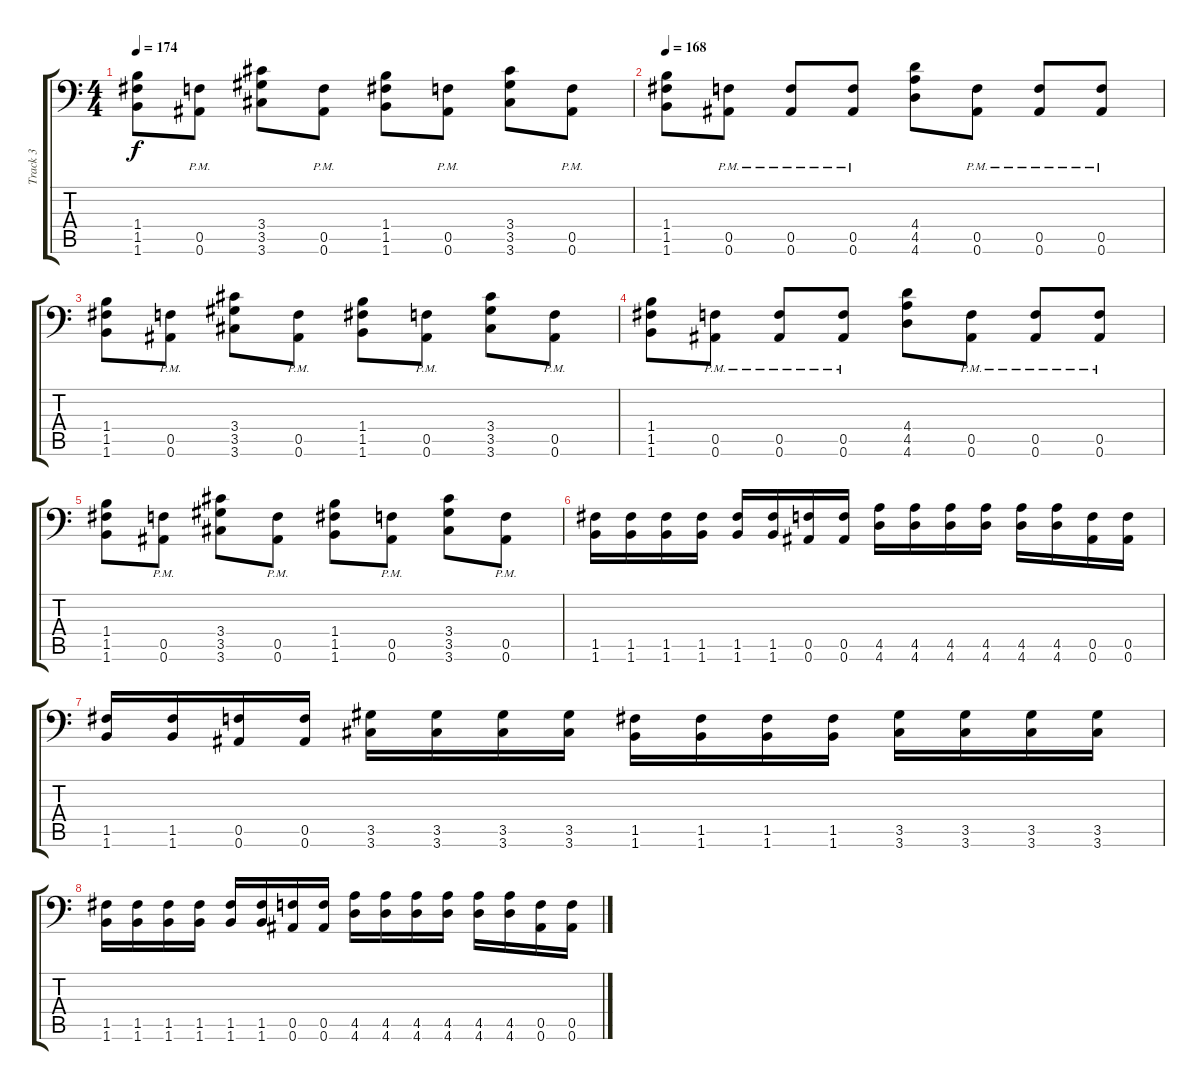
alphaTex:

\track ("Track 3" "Track 3") {instrument overdrivenguitar}
\staff {score tabs}
\tuning (C4 G3 Eb3 Bb2 F2 Bb1) {hide}
\ts (4 4)
\tempo 174
\clef f4
\ks c
(1.4 1.5 1.6).8{dy f} (0.5{pm} 0.6{pm}).8 (3.4 3.5 3.6).8 (0.5{pm} 0.6{pm}).8 (1.4 1.5 1.6).8 (0.5{pm} 0.6{pm}).8 (3.4 3.5 3.6).8 (0.5{pm} 0.6{pm}).8 |
\tempo 168
(1.4 1.5 1.6).8 (0.5{pm} 0.6{pm}).8 (0.5{pm} 0.6{pm}).8 (0.5{pm} 0.6{pm}).8 (4.4 4.5 4.6).8 (0.5{pm} 0.6{pm}).8 (0.5{pm} 0.6{pm}).8 (0.5{pm} 0.6{pm}).8 |
(1.4 1.5 1.6).8 (0.5{pm} 0.6{pm}).8 (3.4 3.5 3.6).8 (0.5{pm} 0.6{pm}).8 (1.4 1.5 1.6).8 (0.5{pm} 0.6{pm}).8 (3.4 3.5 3.6).8 (0.5{pm} 0.6{pm}).8 |
(1.4 1.5 1.6).8 (0.5{pm} 0.6{pm}).8 (0.5{pm} 0.6{pm}).8 (0.5{pm} 0.6{pm}).8 (4.4 4.5 4.6).8 (0.5{pm} 0.6{pm}).8 (0.5{pm} 0.6{pm}).8 (0.5{pm} 0.6{pm}).8 |
(1.4 1.5 1.6).8 (0.5{pm} 0.6{pm}).8 (3.4 3.5 3.6).8 (0.5{pm} 0.6{pm}).8 (1.4 1.5 1.6).8 (0.5{pm} 0.6{pm}).8 (3.4 3.5 3.6).8 (0.5{pm} 0.6{pm}).8 |
(1.5 1.6).16 (1.5 1.6).16 (1.5 1.6).16 (1.5 1.6).16 (1.5 1.6).16 (1.5 1.6).16 (0.5 0.6).16 (0.5 0.6).16 (4.5 4.6).16 (4.5 4.6).16 (4.5 4.6).16 (4.5 4.6).16 (4.5 4.6).16 (4.5 4.6).16 (0.5 0.6).16 (0.5 0.6).16 |
(1.5 1.6).16 (1.5 1.6).16 (0.5 0.6).16 (0.5 0.6).16 (3.5 3.6).16 (3.5 3.6).16 (3.5 3.6).16 (3.5 3.6).16 (1.5 1.6).16 (1.5 1.6).16 (1.5 1.6).16 (1.5 1.6).16 (3.5 3.6).16 (3.5 3.6).16 (3.5 3.6).16 (3.5 3.6).16 |
(1.5 1.6).16 (1.5 1.6).16 (1.5 1.6).16 (1.5 1.6).16 (1.5 1.6).16 (1.5 1.6).16 (0.5 0.6).16 (0.5 0.6).16 (4.5 4.6).16 (4.5 4.6).16 (4.5 4.6).16 (4.5 4.6).16 (4.5 4.6).16 (4.5 4.6).16 (0.5 0.6).16 (0.5 0.6).16
